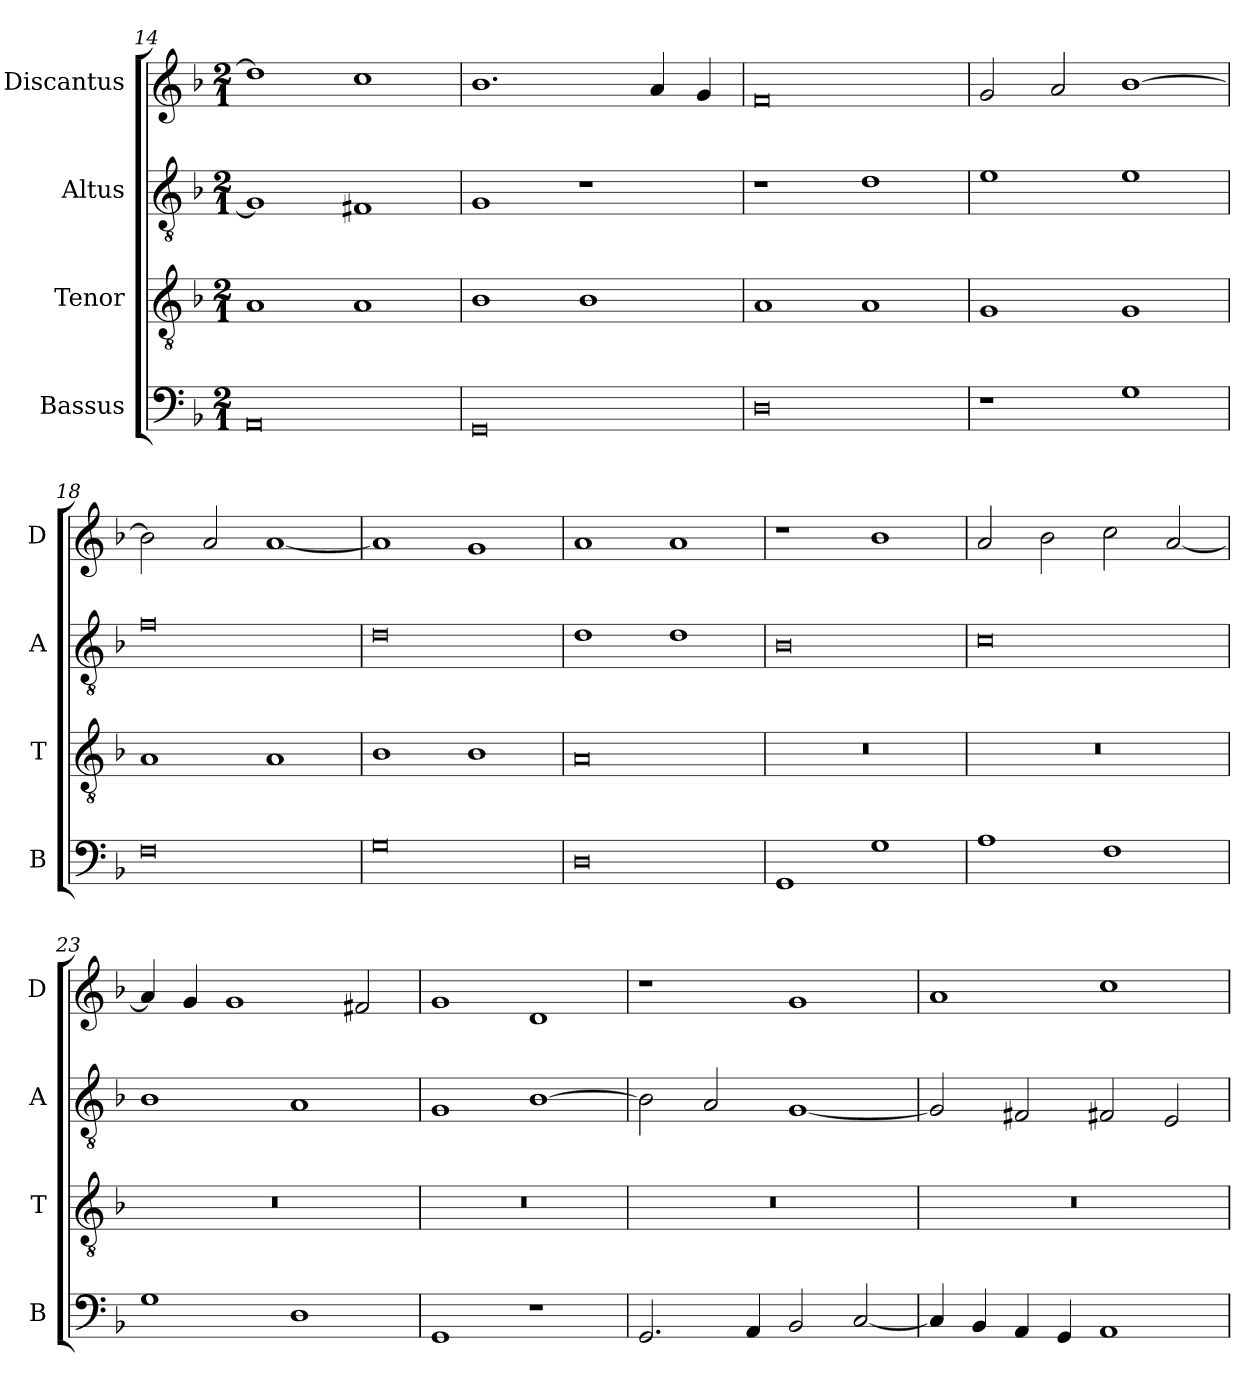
**kern	**kern	**kern	**kern
*part4	*part3	*part2	*part1
*staff4	*staff3	*staff2	*staff1
*I"Bassus	*I"Tenor	*I"Altus	*I"Discantus
*I'B	*I'T	*I'A	*I'D
*clefF4	*clefGv2	*clefGv2	*clefG2
*k[b-]	*k[b-]	*k[b-]	*k[b-]
*M2/1	*M2/1	*M2/1	*M2/1
=14	=14	=14	=14
0AA	1A	1G]	1dd]
.	1A	1F#X	1cc
=15	=15	=15	=15
0GG	1B-	1G	1.b-
.	1B-	1r	.
.	.	.	4a
.	.	.	4g
=16	=16	=16	=16
0D	1A	1r	0f
.	1A	1d	.
=17	=17	=17	=17
1r	1G	1e	2g
.	.	.	2a
1G	1G	1e	[1b-
=18	=18	=18	=18
0F	1A	0f	2b-]
.	.	.	2a
.	1A	.	[1a
=19	=19	=19	=19
0G	1B-	0d	1a]
.	1B-	.	1g
=20	=20	=20	=20
0D	0A	1d	1a
.	.	1d	1a
=21	=21	=21	=21
1GG	0r	0B-	1r
1G	.	.	1b-
=22	=22	=22	=22
1A	0r	0c	2a
.	.	.	2b-
1F	.	.	2cc
.	.	.	[2a
=23	=23	=23	=23
1G	0r	1B-	4a]
.	.	.	4g
.	.	.	1g
1D	.	1A	.
.	.	.	2f#X
=24	=24	=24	=24
1GG	0r	1G	1g
1r	.	[1B-	1d
=25	=25	=25	=25
2.GG	0r	2B-]	1r
.	.	2A	.
4AA	.	.	.
2BB-	.	[1G	1g
[2C	.	.	.
=26	=26	=26	=26
4C]	0r	2G]	1a
4BB-	.	.	.
4AA	.	2F#X	.
4GG	.	.	.
1AA	.	2F#X	1cc
.	.	2E	.
=	=	=	=
*-	*-	*-	*-
